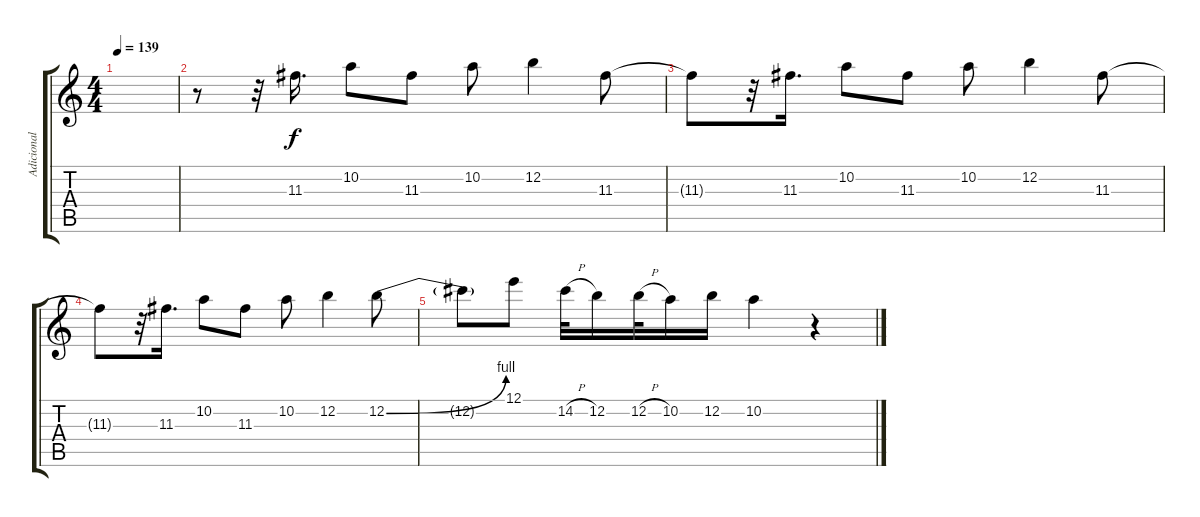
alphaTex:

\track ("Adicional" "Adicional") {instrument overdrivenguitar}
\staff {score tabs}
\tuning (E4 B3 G3 D3 A2 E2) {hide}
\ts (4 4)
\tempo 139
\clef g2
\ks c
|
r.8 r.32 11.3.16{d} 10.2.8 11.3.8 10.2.8 12.2.4 11.3.8 |
11.3{t}.8 r.32 11.3.16{d} 10.2.8 11.3.8 10.2.8 12.2.4 11.3.8 |
11.3{t}.8 r.32 11.3.16{d} 10.2.8 11.3.8 10.2.8 12.2.4 12.2{be (bend 0 0 60 4)}.8 |
12.2{t}.8 12.1.8 14.2{h}.32 12.2.16 12.2{h}.32 10.2.16 12.2.16 10.2.4 r.4
